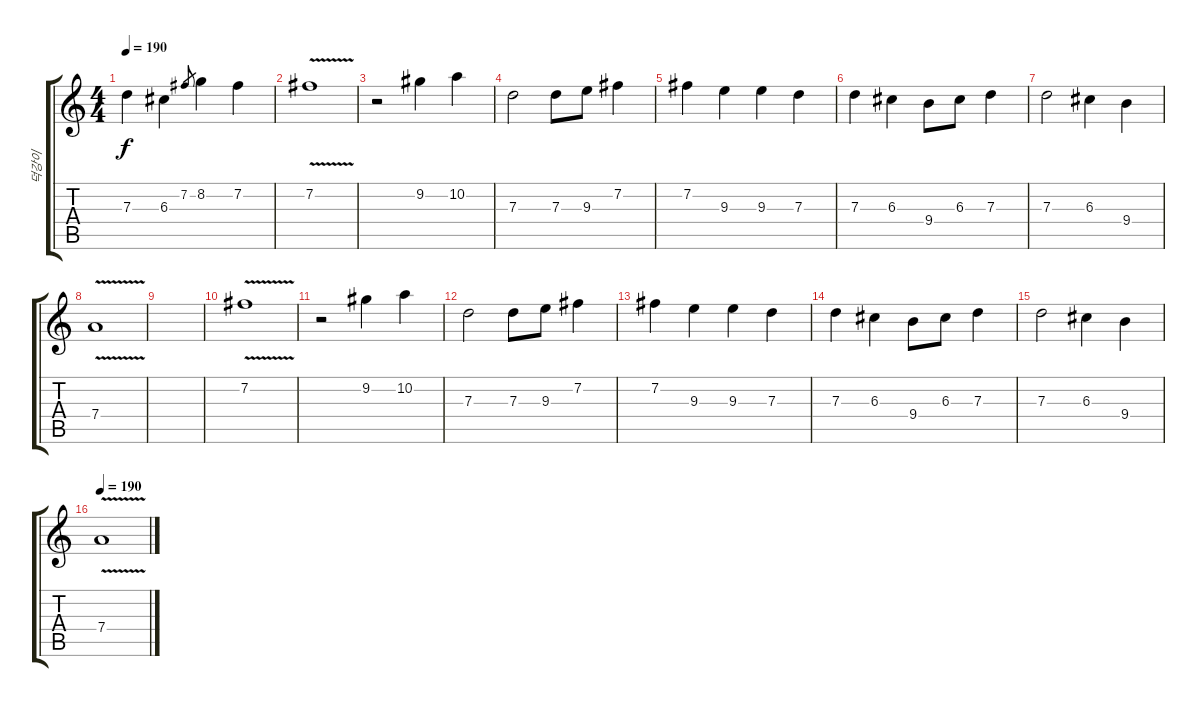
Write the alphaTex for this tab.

\track ("덕강이" "덕강이") {instrument acousticguitarsteel}
\staff {score tabs}
\tuning (E4 B3 G3 D3 A2 E2) {hide}
\ts (4 4)
\tempo 190
\clef g2
\ks c
7.3.4{dy f} 6.3.4 7.2.8{gr} 8.2.4 7.2.4 |
7.2{v}.1 |
r.2 9.2.4 10.2.4 |
7.3.2 7.3.8 9.3.8 7.2.4 |
7.2.4 9.3.4 9.3.4 7.3.4 |
7.3.4 6.3.4 9.4.8 6.3.8 7.3.4 |
7.3.2 6.3.4 9.4.4 |
7.4{v}.1 |
|
7.2{v}.1 |
r.2 9.2.4 10.2.4 |
7.3.2 7.3.8 9.3.8 7.2.4 |
7.2.4 9.3.4 9.3.4 7.3.4 |
7.3.4 6.3.4 9.4.8 6.3.8 7.3.4 |
7.3.2 6.3.4 9.4.4 |
\tempo 190
7.4{v}.1
